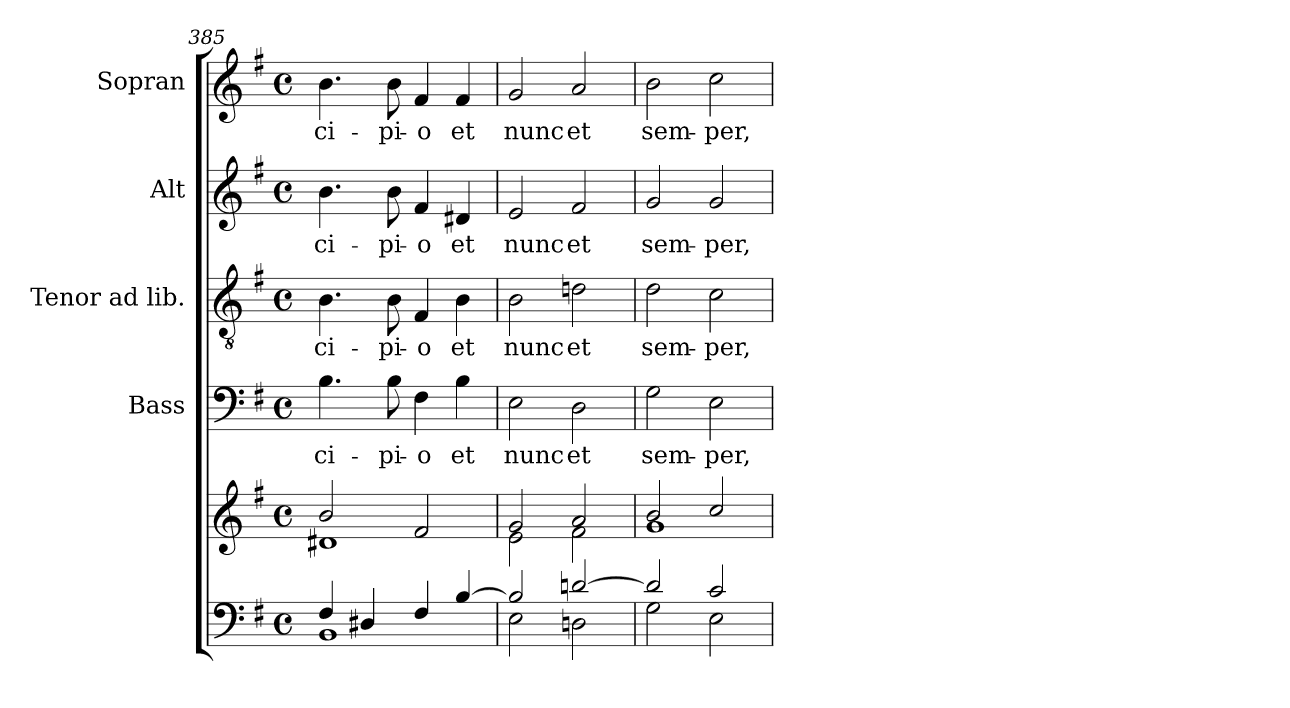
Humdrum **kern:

**kern	**kern	**kern	**text	**kern	**text	**kern	**text	**kern	**text
*part5	*part5	*part4	*part4	*part3	*part3	*part2	*part2	*part1	*part1
*staff6	*staff5	*staff4	*staff4	*staff3	*staff3	*staff2	*staff2	*staff1	*staff1
*	*	*I"Bass	*	*I"Tenor ad lib.	*	*I"Alt	*	*I"Sopran	*
*	*	*I'B.	*	*I'T.	*	*I'A.	*	*I'S.	*
*clefF4	*clefG2	*clefF4	*	*clefGv2	*	*clefG2	*	*clefG2	*
*k[f#]	*k[f#]	*k[f#]	*	*k[f#]	*	*k[f#]	*	*k[f#]	*
*G:	*G:	*G:	*	*G:	*	*G:	*	*G:	*
*M4/4	*M4/4	*M4/4	*	*M4/4	*	*M4/4	*	*M4/4	*
*met(c)	*met(c)	*met(c)	*	*met(c)	*	*met(c)	*	*met(c)	*
=385	=385	=385	=385	=385	=385	=385	=385	=385	=385
*^	*^	*	*	*	*	*	*	*	*
!	!	!	!	!	!LO:LY:b	!	!LO:LY:b	!	!LO:LY:b	!	!LO:LY:b
4F#/	1BB	2b/	1d#X	4.B\	-ci-	4.B\	-ci-	4.b\	-ci-	4.b\	-ci-
4D#X/	.	.	.	.	.	.	.	.	.	.	.
!	!	!	!	!	!LO:LY:b	!	!LO:LY:b	!	!LO:LY:b	!	!LO:LY:b
.	.	.	.	8B\	-pi-	8B\	-pi-	8b\	-pi-	8b\	-pi-
!	!	!	!	!	!LO:LY:b	!	!LO:LY:b	!	!LO:LY:b	!	!LO:LY:b
4F#/	.	2f#/	.	4F#\	-o	4F#/	-o	4f#/	-o	4f#/	-o
!	!	!	!	!	!LO:LY:b	!	!LO:LY:b	!	!LO:LY:b	!	!LO:LY:b
[>4B/	.	.	.	4B\	et	4B\	et	4d#X/	et	4f#/	et
!!LO:LB:g=z
=386	=386	=386	=386	=386	=386	=386	=386	=386	=386	=386	=386
!	!	!	!	!	!LO:LY:b	!	!LO:LY:b	!	!LO:LY:b	!	!LO:LY:b
2B/]	2E\	2g/	2e\	2E\	nunc	2B\	nunc	2e/	nunc	2g/	nunc
!	!	!	!	!	!LO:LY:b	!	!LO:LY:b	!	!LO:LY:b	!	!LO:LY:b
[>2dn/	2Dn\	2a/	2f#\	2D\	et	2dn\	et	2f#/	et	2a/	et
=387	=387	=387	=387	=387	=387	=387	=387	=387	=387	=387	=387
!	!	!	!	!	!LO:LY:b	!	!LO:LY:b	!	!LO:LY:b	!	!LO:LY:b
2d/]	2G\	2b/	1g	2G\	sem-	2d\	sem-	2g/	sem-	2b\	sem-
!	!	!	!	!	!LO:LY:b	!	!LO:LY:b	!	!LO:LY:b	!	!LO:LY:b
2c/	2E\	2cc/	.	2E\	-per,	2c\	-per,	2g/	-per,	2cc\	-per,
*v	*v	*	*	*	*	*	*	*	*	*	*
*	*v	*v	*	*	*	*	*	*	*	*
=	=	=	=	=	=	=	=	=	=
*-	*-	*-	*-	*-	*-	*-	*-	*-	*-
